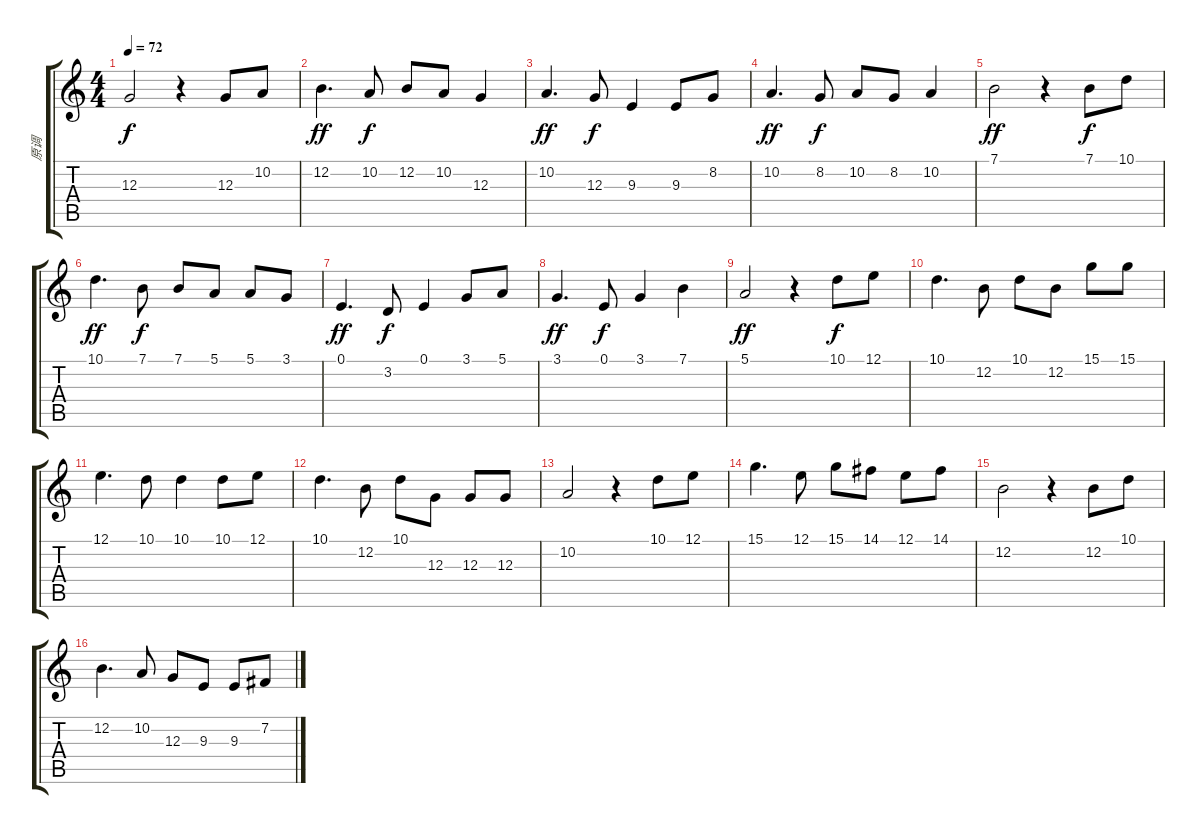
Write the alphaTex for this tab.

\track ("原调" "原调") {mute instrument fx7echoes}
\staff {score tabs}
\tuning (E4 B3 G3 D3 A2 E2) {hide}
\ts (4 4)
\tempo 72
\clef g2
\ks c
12.3.2{dy f} r.4 12.3.8 10.2.8 |
12.2.4{d dy ff} 10.2.8{dy f} 12.2.8 10.2.8 12.3.4 |
10.2.4{d dy ff} 12.3.8{dy f} 9.3.4 9.3.8 8.2.8 |
10.2.4{d dy ff} 8.2.8{dy f} 10.2.8 8.2.8 10.2.4 |
7.1.2{dy ff} r.4 7.1.8{dy f} 10.1.8 |
10.1.4{d dy ff} 7.1.8{dy f} 7.1.8 5.1.8 5.1.8 3.1.8 |
0.1.4{d dy ff} 3.2.8{dy f} 0.1.4 3.1.8 5.1.8 |
3.1.4{d dy ff} 0.1.8{dy f} 3.1.4 7.1.4 |
5.1.2{dy ff} r.4 10.1.8{dy f} 12.1.8 |
10.1.4{d} 12.2.8 10.1.8 12.2.8 15.1.8 15.1.8 |
12.1.4{d} 10.1.8 10.1.4 10.1.8 12.1.8 |
10.1.4{d} 12.2.8 10.1.8 12.3.8 12.3.8 12.3.8 |
10.2.2 r.4 10.1.8 12.1.8 |
15.1.4{d} 12.1.8 15.1.8 14.1.8 12.1.8 14.1.8 |
12.2.2 r.4 12.2.8 10.1.8 |
12.2.4{d} 10.2.8 12.3.8 9.3.8 9.3.8 7.2.8
